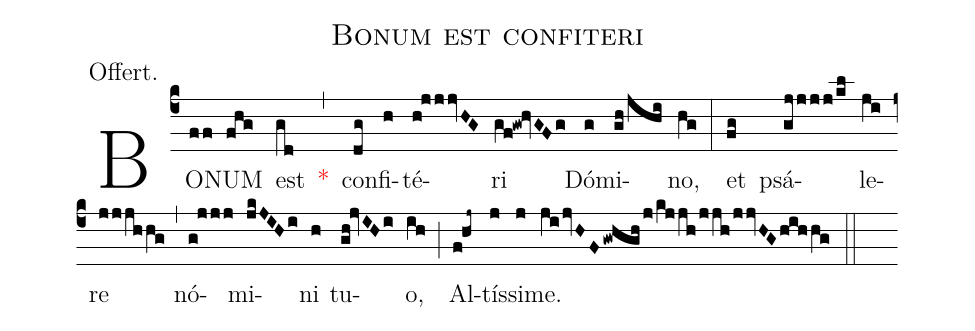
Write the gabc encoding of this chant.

name:Bonum est confiteri;
annotation:Offert.;
mode:VIII.;
office-part:Offertory;
%%
(c4) BO(ff)NUM(fhg) est(gd) <v>\red{*}</v>(,) con(dg)fi(h)té(h!jjjvHG)ri(gf!gw!hvGFg) Dó(g)mi(gh/jhi)no,(hg) (:) et(fg) psá(gjjjj/kl)le(ji)re(jjjhhg) (,) nó(g!jjj)mi(jkJIHi)ni(h) tu(gh!jvIHi)o,(ih) (;) Al(f!hj~)tís(j)si(j)me.(ji/jvHFgwhgh/j/kjjh/jjh/jjvHGhihhg) (::)
